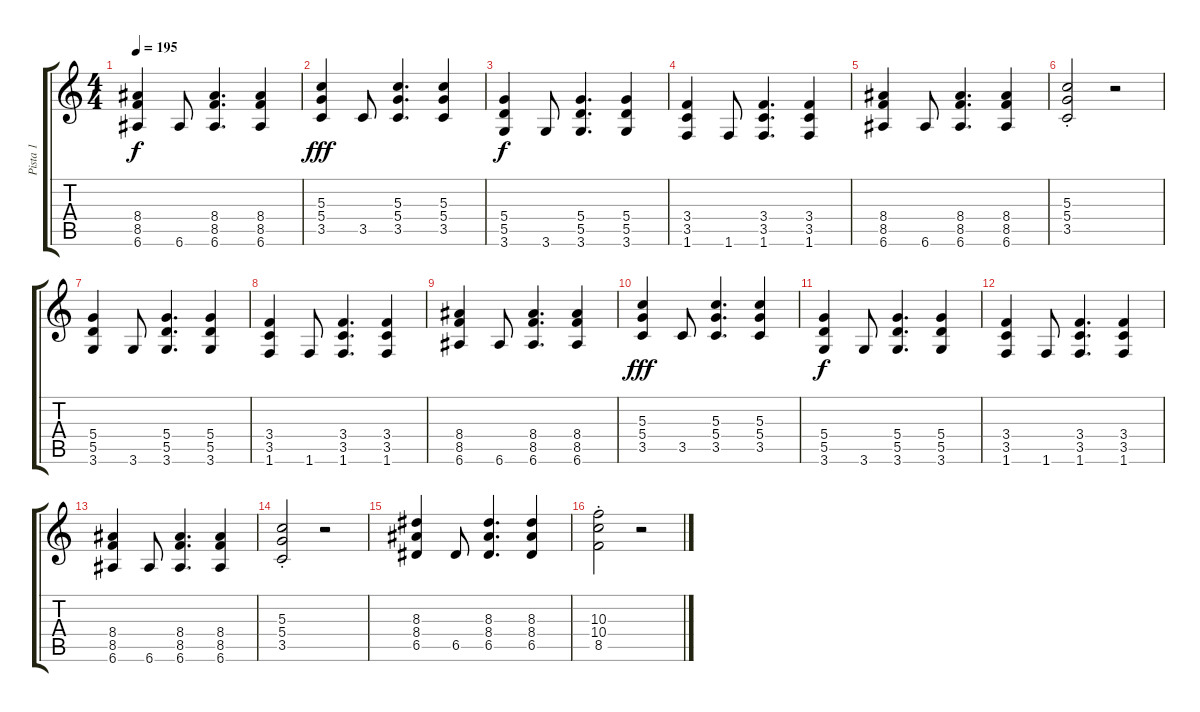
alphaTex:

\track ("Pista 1" "Pista 1") {instrument distortionguitar}
\staff {score tabs}
\tuning (E4 B3 G3 D3 A2 E2) {hide}
\ts (4 4)
\tempo 195
\clef g2
\ks c
(8.4 8.5 6.6).4{dy f} 6.6.8 (8.4 8.5 6.6).4{d} (8.4 8.5 6.6).4 |
(5.3 5.4 3.5).4{dy fff} 3.5.8 (5.3 5.4 3.5).4{d} (5.3 5.4 3.5).4 |
(5.4 5.5 3.6).4{dy f} 3.6.8 (5.4 5.5 3.6).4{d} (5.4 5.5 3.6).4 |
(3.4 3.5 1.6).4 1.6.8 (3.4 3.5 1.6).4{d} (3.4 3.5 1.6).4 |
(8.4 8.5 6.6).4 6.6.8 (8.4 8.5 6.6).4{d} (8.4 8.5 6.6).4 |
(5.3{st} 5.4{st} 3.5{st}).2 r.2 |
(5.4 5.5 3.6).4 3.6.8 (5.4 5.5 3.6).4{d} (5.4 5.5 3.6).4 |
(3.4 3.5 1.6).4 1.6.8 (3.4 3.5 1.6).4{d} (3.4 3.5 1.6).4 |
(8.4 8.5 6.6).4 6.6.8 (8.4 8.5 6.6).4{d} (8.4 8.5 6.6).4 |
(5.3 5.4 3.5).4{dy fff} 3.5.8 (5.3 5.4 3.5).4{d} (5.3 5.4 3.5).4 |
(5.4 5.5 3.6).4{dy f} 3.6.8 (5.4 5.5 3.6).4{d} (5.4 5.5 3.6).4 |
(3.4 3.5 1.6).4 1.6.8 (3.4 3.5 1.6).4{d} (3.4 3.5 1.6).4 |
(8.4 8.5 6.6).4 6.6.8 (8.4 8.5 6.6).4{d} (8.4 8.5 6.6).4 |
(5.3{st} 5.4{st} 3.5{st}).2 r.2 |
(8.3 8.4 6.5).4 6.5.8 (8.3 8.4 6.5).4{d} (8.3 8.4 6.5).4 |
(10.3{st} 10.4{st} 8.5{st}).2 r.2
